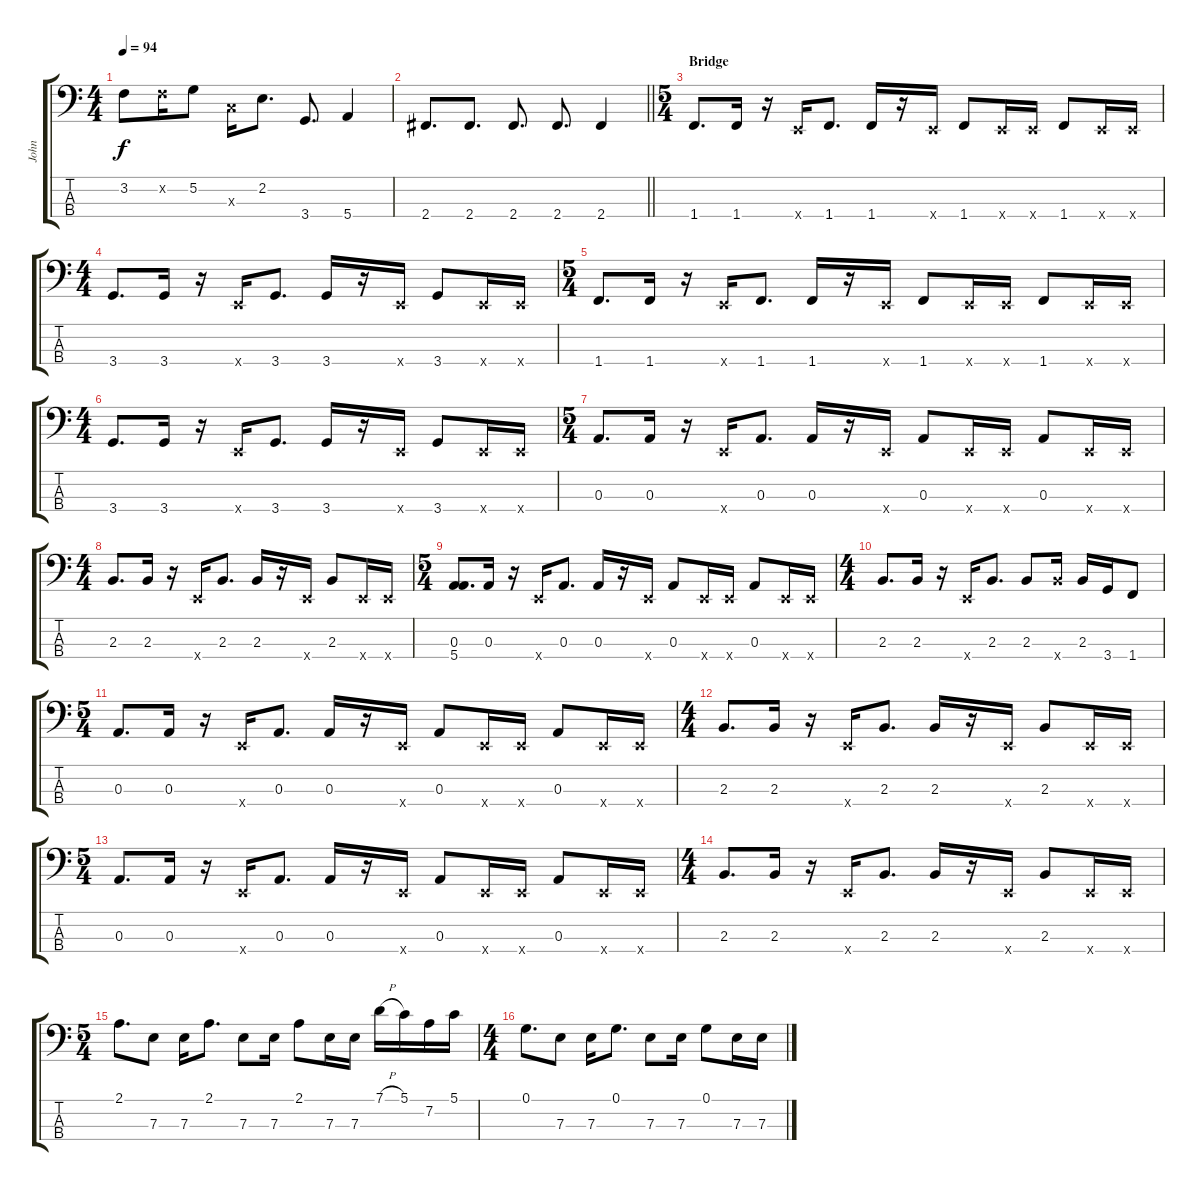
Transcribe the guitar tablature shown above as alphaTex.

\track ("John" "John") {instrument electricbassfinger}
\staff {score tabs}
\tuning (G2 D2 A1 E1) {hide}
\ts (4 4)
\tempo 94
\clef f4
\ks c
3.2.8{dy f} 3.2{x}.16 5.2.8 3.3{x}.16 2.2.8{d} 3.4.8{d} 5.4.4 |
\barLineRight lightlight
2.4.8{d} 2.4.8{d} 2.4.8{d} 2.4.8{d} 2.4.4 |
\ts (5 4)
\section ("" "Bridge")
1.4.8{d} 1.4.16 r.16 0.4{x}.16 1.4.8{d} 1.4.16 r.16 0.4{x}.16 1.4.8 0.4{x}.16 0.4{x}.16 1.4.8 0.4{x}.16 0.4{x}.16 |
\ts (4 4)
3.4.8{d} 3.4.16 r.16 0.4{x}.16 3.4.8{d} 3.4.16 r.16 0.4{x}.16 3.4.8 0.4{x}.16 0.4{x}.16 |
\ts (5 4)
1.4.8{d} 1.4.16 r.16 0.4{x}.16 1.4.8{d} 1.4.16 r.16 0.4{x}.16 1.4.8 0.4{x}.16 0.4{x}.16 1.4.8 0.4{x}.16 0.4{x}.16 |
\ts (4 4)
3.4.8{d} 3.4.16 r.16 0.4{x}.16 3.4.8{d} 3.4.16 r.16 0.4{x}.16 3.4.8 0.4{x}.16 0.4{x}.16 |
\ts (5 4)
0.3.8{d} 0.3.16 r.16 0.4{x}.16 0.3.8{d} 0.3.16 r.16 0.4{x}.16 0.3.8 0.4{x}.16 0.4{x}.16 0.3.8 0.4{x}.16 0.4{x}.16 |
\ts (4 4)
2.3.8{d} 2.3.16 r.16 0.4{x}.16 2.3.8{d} 2.3.16 r.16 0.4{x}.16 2.3.8 0.4{x}.16 0.4{x}.16 |
\ts (5 4)
(0.3 5.4).8{d} 0.3.16 r.16 0.4{x}.16 0.3.8{d} 0.3.16 r.16 0.4{x}.16 0.3.8 0.4{x}.16 0.4{x}.16 0.3.8 0.4{x}.16 0.4{x}.16 |
\ts (4 4)
2.3.8{d} 2.3.16 r.16 0.4{x}.16 2.3.8{d} 2.3.8 7.4{x}.16 2.3.16 3.4.16 1.4.8 |
\ts (5 4)
0.3.8{d} 0.3.16 r.16 0.4{x}.16 0.3.8{d} 0.3.16 r.16 0.4{x}.16 0.3.8 0.4{x}.16 0.4{x}.16 0.3.8 0.4{x}.16 0.4{x}.16 |
\ts (4 4)
2.3.8{d} 2.3.16 r.16 0.4{x}.16 2.3.8{d} 2.3.16 r.16 0.4{x}.16 2.3.8 0.4{x}.16 0.4{x}.16 |
\ts (5 4)
0.3.8{d} 0.3.16 r.16 0.4{x}.16 0.3.8{d} 0.3.16 r.16 0.4{x}.16 0.3.8 0.4{x}.16 0.4{x}.16 0.3.8 0.4{x}.16 0.4{x}.16 |
\ts (4 4)
2.3.8{d} 2.3.16 r.16 0.4{x}.16 2.3.8{d} 2.3.16 r.16 0.4{x}.16 2.3.8 0.4{x}.16 0.4{x}.16 |
\ts (5 4)
2.1.8{d} 7.3.8 7.3.16 2.1.8{d} 7.3.8 7.3.16 2.1.8 7.3.16 7.3.16 7.1{h}.16 5.1.16 7.2.16 5.1.16 |
\ts (4 4)
0.1.8{d} 7.3.8 7.3.16 0.1.8{d} 7.3.8 7.3.16 0.1.8 7.3.16 7.3.16
